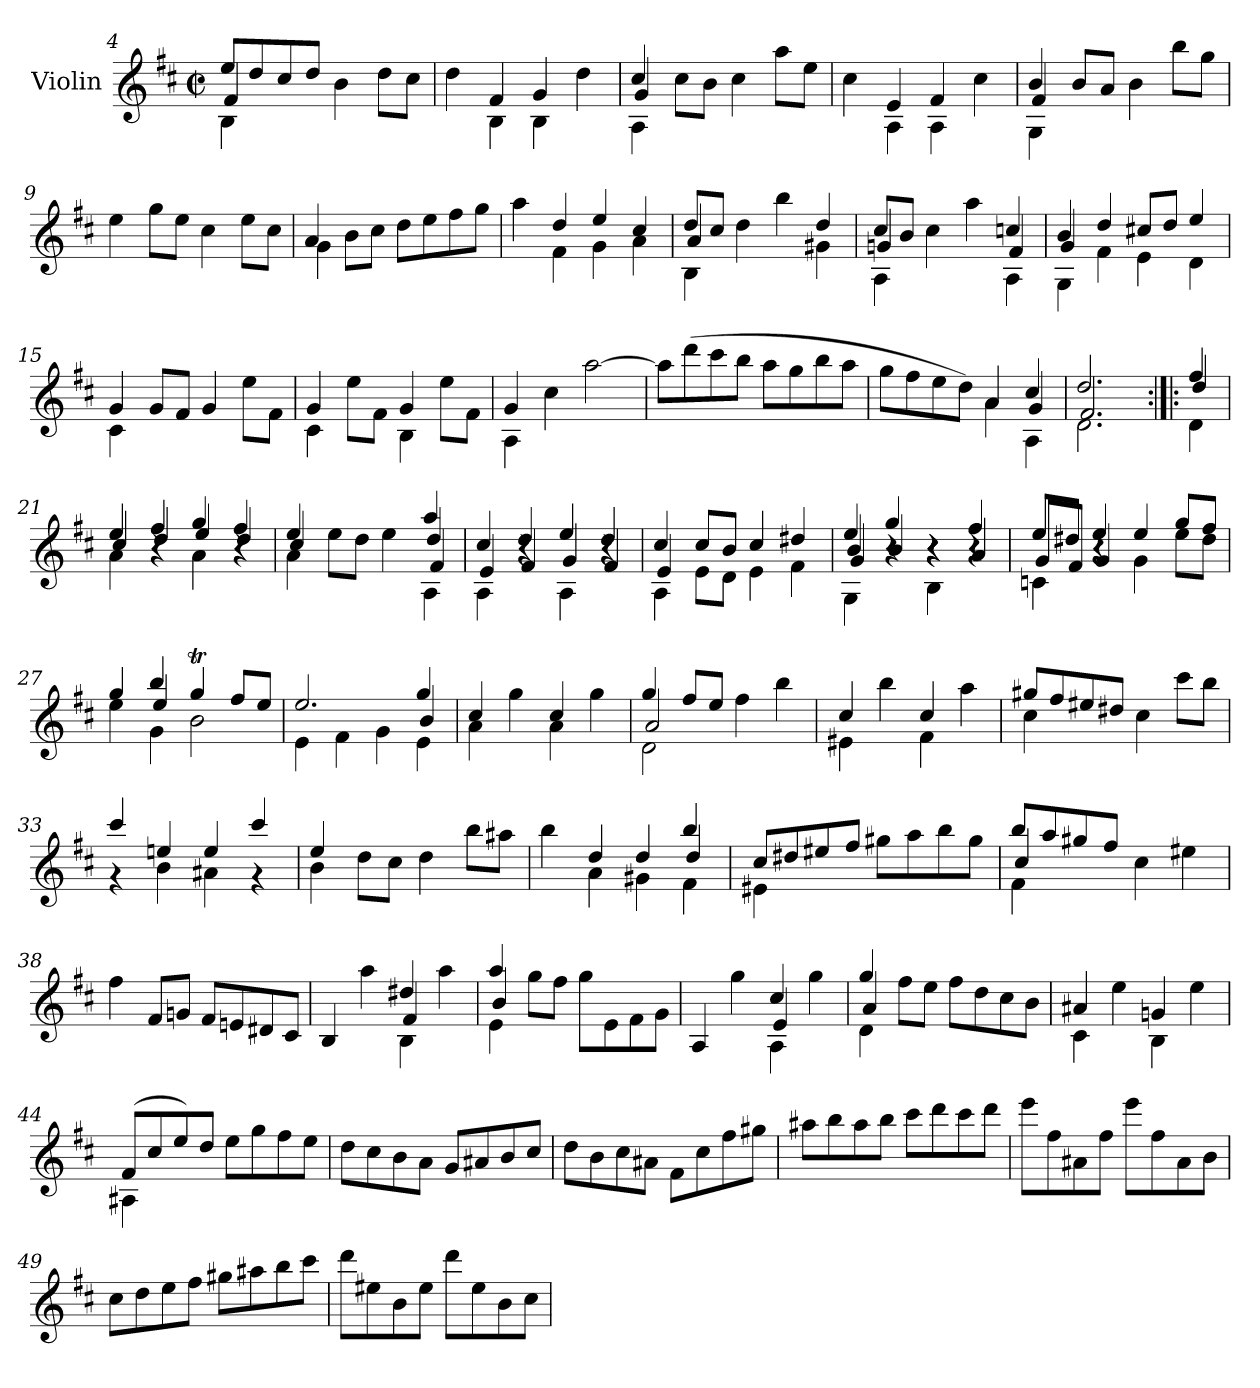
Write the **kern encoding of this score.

**kern
*part1
*staff1
*I"Violin
*I'Vln.
*clefG2
*k[f#c#]
*M2/2
*met(c|)
=4
*^
*	*^
8ee/L	4B\	4f#/
8dd/	.	.
8cc#/	4ryy	4ryy
8dd/J	.	.
4b\	2ryy	2ryy
8dd\L	.	.
8cc#\J	.	.
*	*v	*v
=5	=5
4dd\	4ryy
4f#/	4B\
4g/	4B\
4dd\	4ryy
=6	=6
*	*^
4cc#/	4A\	4g/
8cc#\L	4ryy	4ryy
8b\J	.	.
4cc#\	2ryy	2ryy
8aa\L	.	.
8ee\J	.	.
*	*v	*v
=7	=7
4cc#\	4ryy
4e/	4A\
4f#/	4A\
4cc#\	4ryy
=8	=8
*	*^
4b/	4G\	4f#/
8b/L	4ryy	4ryy
8a/J	.	.
4b\	2ryy	2ryy
8bb\L	.	.
8gg\J	.	.
*v	*v	*v
=9
4ee\
8gg\L
8ee\J
4cc#\
8ee\L
8cc#\J
=10
*^
4a/	4g\
8b\L	4ryy
8cc#\J	.
8dd\L	2ryy
8ee\	.
8ff#\	.
8gg\J	.
=11	=11
4aa\	4ryy
4dd/	4f#\
4ee/	4g\
4cc#/	4a\
=12	=12
*	*^
8dd/L	4B\	4a/
8cc#/J	.	.
4dd\	4ryy	4ryy
4bb\	4ryy	4ryy
4dd/	4g#X\	4ryy
=13	=13	=13
8cc#/L	4A\	4gn/
8b/J	.	.
4cc#\	4ryy	4ryy
4aa\	4ryy	4ryy
4ccn/	4A\	4f#/
=14	=14	=14
4b/	4G\	4g/
4dd/	4f#\	4ryy
8cc#X/L	4e\	2ryy
8dd/J	.	.
4ee/	4d\	.
*	*v	*v
=15	=15
4g/	4c#\
8g/L	4ryy
8f#/J	.
4g/	2ryy
8ee\L	.
8f#\J	.
=16	=16
4g/	4c#\
8ee\L	4ryy
8f#\J	.
4g/	4B\
8ee\L	4ryy
8f#\J	.
=17	=17
4g/	4A\
4cc#\	4ryy
[2aa\	2ryy
*v	*v
=18
8aa\L]
(>8ddd\
8ccc#\
8bb\J
8aa\L
8gg\
8bb\
8aa\J
=19
*^
*	*^
8gg\L	2ryy	2ryy
8ff#\	.	.
8ee\	.	.
8dd\J)	.	.
4a/	4a\	4ryy
4cc#/	4A\	4g/
=20	=20	=20
2.dd/	2.d\	2.f#/
=20X1:|!|:	=20X1:|!|:	=20X1:|!|:
4ff#/	4d\	4dd/
=21	=21	=21
4ee/	4a\	4cc#/
4ff#/	4r	4dd/
4gg/	4a\	4ee/
4ff#/	4r	4dd/
=22	=22	=22
*	*	*^
4ee/	4a\	4cc#/	4ryy
8ee\L	4ryy	4ryy	4ryy
8dd\J	.	.	.
4ee\	4ryy	4ryy	4ryy
4aa/	4A\	4dd/	4f#/
*	*	*v	*v
=23	=23	=23
4cc#/	4A\	4e/
4dd/	4r	4f#/
4ee/	4A\	4g/
4dd/	4r	4f#/
=24	=24	=24
4cc#/	4A\	4e/
8cc#/L	8e\L	4ryy
8b/J	8d\J	.
4cc#/	4e\	2ryy
4dd#X/	4f#\	.
=25	=25	=25
*	*	*^
4ee/	4G\	4b/	4g/
4gg/	4r	4b/	4ryy
4r	4B\	4r	2ryy
4ff#/	4r	4a/	.
*	*	*v	*v
=26	=26	=26
8ee/L	4cn\	8g/L
8dd#X/J	.	8f#/J
4ee/	4r	4g/
4ee/	4g\	2ryy
8gg/L	8ee\L	.
8ff#/J	8dd#\J	.
=27	=27	=27
4gg/	4ee\	4ryy
4bb/	4g\	4ee/
4ggT/	2b\	2ryy
8ff#/L	.	.
8ee/J	.	.
=28	=28	=28
2.ee/	4e\	2ryy
.	4f#\	.
.	4g\	4ryy
4gg/	4e\	4b/
*	*v	*v
=29	=29
4cc#/	4a\
4ryy	4gg\
4cc#/	4a\
4ryy	4gg\
=30	=30
*	*^
4gg/	2d\	2a/
8ff#/L	.	.
8ee/J	.	.
2ryy	4ff#\	2ryy
.	4bb\	.
*	*v	*v
=31	=31
4cc#/	4e#X\
4ryy	4bb\
4cc#/	4f#\
4ryy	4aa\
=32	=32
8gg#X/L	4cc#\
8ff#/	.
8ee#X/	4ryy
8dd#X/J	.
2ryy	4cc#\
.	8ccc#\L
.	8bb\J
=33	=33
4ccc#/	4r
4een/	4b\
4ee/	4a#X\
4ccc#/	4r
=34	=34
4ee/	4b\
4ryy	8dd\L
.	8cc#\J
2ryy	4dd\
.	8bb\L
.	8aa#X\J
=35	=35
*	*^
4ryy	4bb\	4ryy
4dd/	4a\	4ryy
4dd/	4g#X\	4ryy
4bb/	4f#\	4dd/
*	*v	*v
=36	=36
8cc#/L	4e#X\
8dd#X/	.
8ee#X/	4ryy
8ff#/J	.
8gg#X\L	2ryy
8aa\	.
8bb\	.
8gg#\J	.
=37	=37
*	*^
8bb/L	4f#\	4cc#/
8aa/	.	.
8gg#X/	4ryy	4ryy
8ff#/J	.	.
2ryy	4cc#\	2ryy
.	4ee#X\	.
*v	*v	*v
=38
4ff#\
8f#/L
8gn/J
8f#/L
8en/
8d#X/
8c#/J
=39
*^
*	*^
4B/	4ryy	2ryy
4ryy	4aa\	.
4dd#X/	4B\	4f#/
4ryy	4aa\	4ryy
=40	=40	=40
4aa/	4e\	4b/
8gg\L	4ryy	4ryy
8ff#\J	.	.
8gg\L	2ryy	2ryy
8e\	.	.
8f#\	.	.
8g\J	.	.
=41	=41	=41
4A/	4ryy	2ryy
4ryy	4gg\	.
4cc#/	4A\	4e/
4ryy	4gg\	4ryy
=42	=42	=42
4gg/	4d\	4a/
8ff#\L	4ryy	4ryy
8ee\J	.	.
8ff#\L	2ryy	2ryy
8dd\	.	.
8cc#\	.	.
8b\J	.	.
*	*v	*v
=43	=43
4a#X/	4c#\
4ryy	4ee\
4gn/	4B\
4ryy	4ee\
=44	=44
(>8f#/L	4A#X\
8cc#/	.
8ee/)	4ryy
8dd/J	.
8ee\L	2ryy
8gg\	.
8ff#\	.
8ee\J	.
*v	*v
=45
8dd\L
8cc#\
8b\
8a\J
8g/L
8a#X/
8b/
8cc#/J
=46
8dd\L
8b\
8cc#\
8a#X\J
8f#\L
8cc#\
8ff#\
8gg#X\J
=47
8aa#X\L
8bb\
8aa#\
8bb\J
8ccc#\L
8ddd\
8ccc#\
8ddd\J
=48
8eee\L
8ff#\
8a#X\
8ff#\J
8eee\L
8ff#\
8a#\
8b\J
=49
8cc#\L
8dd\
8ee\
8ff#\J
8gg#X\L
8aa#X\
8bb\
8ccc#\J
=50
8ddd\L
8ee#X\
8b\
8ee#\J
8ddd\L
8ee#\
8b\
8cc#\J
=
*-
